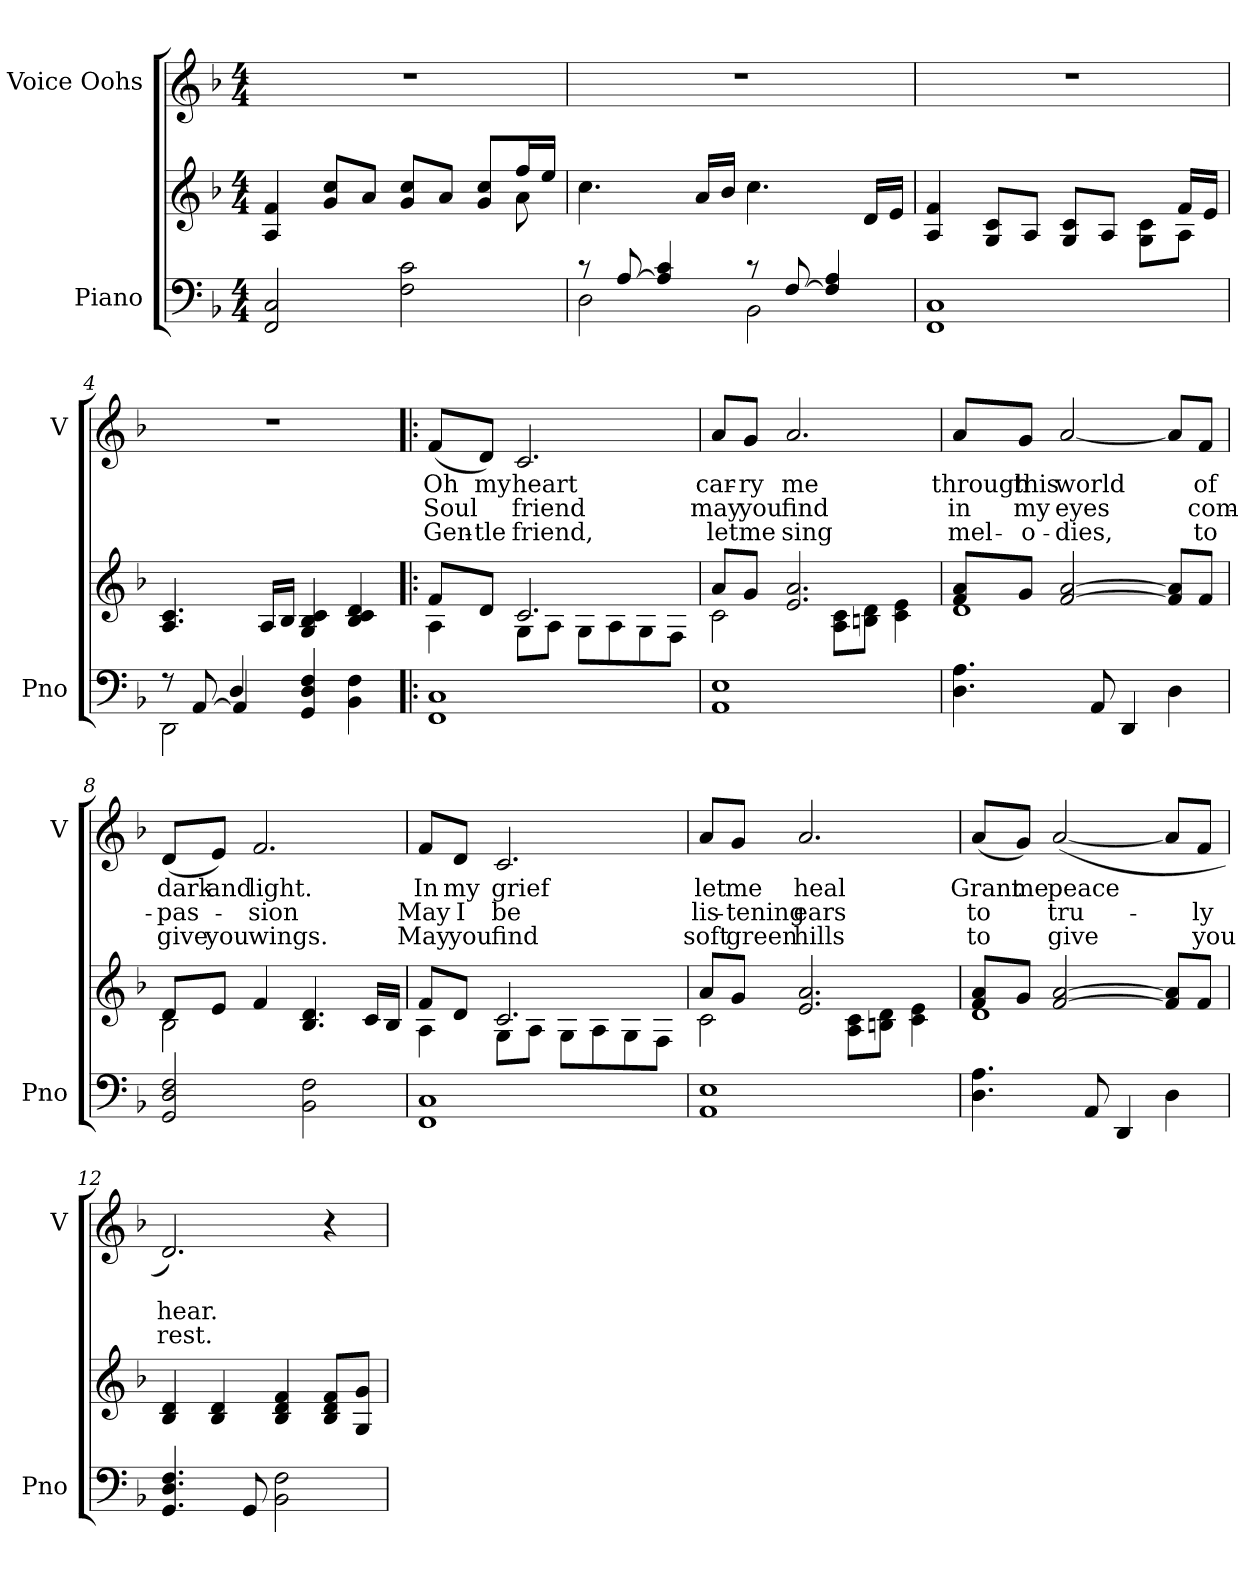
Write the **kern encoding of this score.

**kern	**kern	**kern	**text	**text	**text
*part2	*part2	*part1	*part1	*part1	*part1
*staff3	*staff2	*staff1	*staff1	*staff1	*staff1
*I"Piano	*	*I"Voice Oohs	*	*	*
*I'Pno	*	*I'V	*	*	*
*clefF4	*clefG2	*clefG2	*	*	*
*k[b-]	*k[b-]	*k[b-]	*	*	*
*M4/4	*M4/4	*M4/4	*	*	*
*MM100	*MM100	*MM100	*	*	*
=1	=1	=1	=1	=1	=1
*	*^	*	*	*	*
2FF/ 2C/	4A/ 4f/	2..ryy	1r	.	.	.
.	8g/ 8cc/L	.	.	.	.	.
.	8a/J	.	.	.	.	.
2F\ 2c\	8g/ 8cc/L	.	.	.	.	.
.	8a/J	.	.	.	.	.
.	8g/ 8cc/L	.	.	.	.	.
.	16ff/L	8a\	.	.	.	.
.	16ee/JJ	.	.	.	.	.
*	*v	*v	*	*	*	*
=2	=2	=2	=2	=2	=2
*^	*	*	*	*	*
8rc	2D\	4.cc\	1r	.	.	.
[>8A/	.	.	.	.	.	.
4A/] 4c/	.	.	.	.	.	.
.	.	16a/LL	.	.	.	.
.	.	16b-/JJ	.	.	.	.
8rc	2BB-\	4.cc\	.	.	.	.
[>8F/	.	.	.	.	.	.
4F/] 4A/	.	.	.	.	.	.
.	.	16d/LL	.	.	.	.
.	.	16e/JJ	.	.	.	.
=3	=3	=3	=3	=3	=3	=3
*	*	*^	*	*	*	*
1C	1FF	4A/ 4f/	2..ryy	1r	.	.	.
.	.	8G/ 8c/L	.	.	.	.	.
.	.	8A/J	.	.	.	.	.
.	.	8G/ 8c/L	.	.	.	.	.
.	.	8A/J	.	.	.	.	.
.	.	8G\ 8c\L	.	.	.	.	.
.	.	8A\J	16f/LL	.	.	.	.
.	.	.	16e/JJ	.	.	.	.
*	*	*v	*v	*	*	*	*
=4	=4	=4	=4	=4	=4	=4
*	*^	*	*	*	*	*
8r	4ryy	2DD\	4.A/ 4.c/	1r	.	.	.
[8AA/	.	.	.	.	.	.	.
4D/	4AA/]	.	.	.	.	.	.
.	.	.	16A/LL	.	.	.	.
.	.	.	16B-/JJ	.	.	.	.
4GG/ 4D/ 4F/	2ryy	2ryy	4G/ 4B-/ 4c/	.	.	.	.
4BB-\ 4F\	.	.	4B-/ 4c/ 4d/	.	.	.	.
*	*v	*v	*	*	*	*	*
!!LO:LB:g=z
=5!|:	=5!|:	=5!|:	=5!|:	=5!|:	=5!|:	=5!|:
*	*	*^	*	*	*	*
!	!	!	!	!	!LO:LY:b	!LO:LY:b	!LO:LY:b
1C	1FF	8f/L	4A\	(8f/L	Oh	Soul	Gen-
!	!	!	!	!	!LO:LY:b	!	!LO:LY:b
.	.	8d/J	.	8d/J)	my	.	-tle
!	!	!	!	!	!LO:LY:b	!LO:LY:b	!LO:LY:b
.	.	2.c/	8G\L	2.c/	heart	friend	friend,
.	.	.	8A\J	.	.	.	.
.	.	.	8G\L	.	.	.	.
.	.	.	8A\	.	.	.	.
.	.	.	8G\	.	.	.	.
.	.	.	8F\J	.	.	.	.
=6	=6	=6	=6	=6	=6	=6	=6
!	!	!	!	!	!LO:LY:b	!LO:LY:b	!LO:LY:b
1E	1AA	8a/L	2c\	8a/L	car-	may	let
!	!	!	!	!	!LO:LY:b	!LO:LY:b	!LO:LY:b
.	.	8g/J	.	8g/J	-ry	you	me
!	!	!	!	!	!LO:LY:b	!LO:LY:b	!LO:LY:b
.	.	2.e/ 2.a/	.	2.a/	me	find	sing
.	.	.	8A\ 8c\L	.	.	.	.
.	.	.	8Bn\ 8d\J	.	.	.	.
.	.	.	4c\ 4e\	.	.	.	.
*v	*v	*	*	*	*	*	*
=7	=7	=7	=7	=7	=7	=7
!	!	!	!	!LO:LY:b	!LO:LY:b	!LO:LY:b
4.D\ 4.A\	8f/ 8a/L	1d	8a/L	through	in	mel-
!	!	!	!	!LO:LY:b	!LO:LY:b	!LO:LY:b
.	8g/J	.	8g/J	this	my	-o-
!	!	!	!	!LO:LY:b	!LO:LY:b	!LO:LY:b
.	[>2f/ [>2a/	.	[<2a/	world	eyes	-dies,
8AA/	.	.	.	.	.	.
4DD/	.	.	.	.	.	.
4D\	8f/] 8a/]L	.	8a/L]	.	.	.
!	!	!	!	!LO:LY:b	!LO:LY:b	!LO:LY:b
.	8f/J	.	8f/J	of	com-	to
!!LO:LB:g=z
=8	=8	=8	=8	=8	=8	=8
!	!	!	!	!LO:LY:b	!LO:LY:b	!LO:LY:b
2GG/ 2D/ 2F/	8d/L	2B-\	(8d/L	dark	-pas-	give
!	!	!	!	!LO:LY:b	!	!LO:LY:b
.	8e/J	.	8e/J)	and	.	you
!	!	!	!	!LO:LY:b	!LO:LY:b	!LO:LY:b
.	4f/	.	2.f/	light.	-sion	wings.
2BB-\ 2F\	4.B-/ 4.d/	2ryy	.	.	.	.
.	16c/LL	.	.	.	.	.
.	16B-/JJ	.	.	.	.	.
=9	=9	=9	=9	=9	=9	=9
*^	*	*	*	*	*	*
!	!	!	!	!	!LO:LY:b	!LO:LY:b	!LO:LY:b
1C	1FF	8f/L	4A\	8f/L	In	May	May
!	!	!	!	!	!LO:LY:b	!LO:LY:b	!LO:LY:b
.	.	8d/J	.	8d/J	my	I	you
!	!	!	!	!	!LO:LY:b	!LO:LY:b	!LO:LY:b
.	.	2.c/	8G\L	2.c/	grief	be	find
.	.	.	8A\J	.	.	.	.
.	.	.	8G\L	.	.	.	.
.	.	.	8A\	.	.	.	.
.	.	.	8G\	.	.	.	.
.	.	.	8F\J	.	.	.	.
=10	=10	=10	=10	=10	=10	=10	=10
!	!	!	!	!	!LO:LY:b	!LO:LY:b	!LO:LY:b
1E	1AA	8a/L	2c\	8a/L	let	lis-	soft
!	!	!	!	!	!LO:LY:b	!LO:LY:b	!LO:LY:b
.	.	8g/J	.	8g/J	me	-tening	green
!	!	!	!	!	!LO:LY:b	!LO:LY:b	!LO:LY:b
.	.	2.e/ 2.a/	.	2.a/	heal	ears	hills
.	.	.	8A\ 8c\L	.	.	.	.
.	.	.	8Bn\ 8d\J	.	.	.	.
.	.	.	4c\ 4e\	.	.	.	.
*v	*v	*	*	*	*	*	*
=11	=11	=11	=11	=11	=11	=11
!	!	!	!	!LO:LY:b	!LO:LY:b	!LO:LY:b
4.D\ 4.A\	8f/ 8a/L	1d	(8a/L	Grant	to	to
!	!	!	!	!LO:LY:b	!	!
.	8g/J	.	8g/J)	me	.	.
!	!	!	!	!LO:LY:b	!LO:LY:b	!LO:LY:b
.	[>2f/ [>2a/	.	([<2a/	peace	tru-	give
8AA/	.	.	.	.	.	.
4DD/	.	.	.	.	.	.
4D\	8f/] 8a/]L	.	8a/L]	.	.	.
!	!	!	!	!	!LO:LY:b	!LO:LY:b
.	8f/J	.	8f/J	.	-ly	you
*	*v	*v	*	*	*	*
!!LO:PB:g=z
=12	=12	=12	=12	=12	=12
!	!	!	!	!LO:LY:b	!LO:LY:b
4.GG/ 4.D/ 4.F/	4B-/ 4d/	2.d/)	.	hear.	rest.
.	4B-/ 4d/	.	.	.	.
8GG/	.	.	.	.	.
2BB-\ 2F\	4B-/ 4d/ 4f/	.	.	.	.
.	8B-/ 8d/ 8f/L	4r	.	.	.
.	8G/ 8g/J	.	.	.	.
=	=	=	=	=	=
*-	*-	*-	*-	*-	*-
